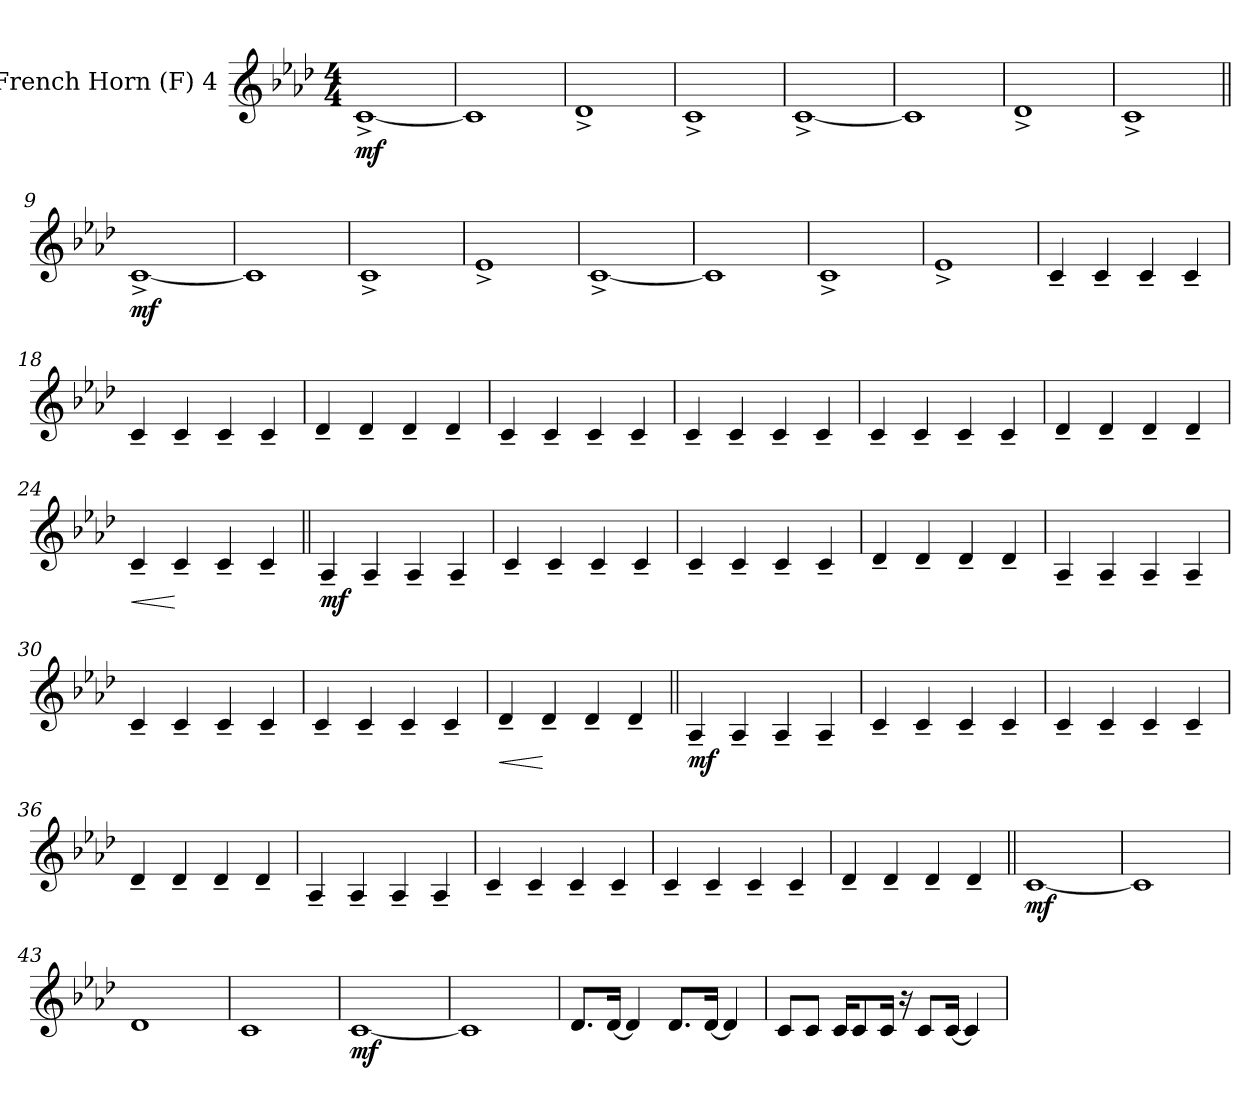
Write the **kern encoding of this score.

**kern	**dynam
*part1	*part1
*staff1	*staff1
*I"French Horn (F) 4	*
!!LO:PB:g=z
*clefG2	*
*ITrd4c7	*
*k[b-e-a-d-g-]	*
*b-:	*
*M4/4	*
*MM90	*
=1	=1
!	!LO:DY:b
[1F^</	mf
=2	=2
1F/]	.
=3	=3
1G-^</	.
=4	=4
1F^</	.
=5	=5
[1F^</	.
=6	=6
1F/]	.
=7	=7
1G-^</	.
=8	=8
1F^</	.
!!LO:LB:g=z
=9||	=9||
!	!LO:DY:b
[1F^</	mf
=10	=10
1F/]	.
=11	=11
1F^</	.
=12	=12
1A-^</	.
=13	=13
[1F^</	.
=14	=14
1F/]	.
=15	=15
1F^</	.
=16	=16
1A-^</	.
!!LO:LB:g=z
=17	=17
4F~</	.
4F~</	.
4F~</	.
4F~</	.
=18	=18
4F~</	.
4F~</	.
4F~</	.
4F~</	.
=19	=19
4G-~</	.
4G-~</	.
4G-~</	.
4G-~</	.
=20	=20
4F~</	.
4F~</	.
4F~</	.
4F~</	.
=21	=21
4F~</	.
4F~</	.
4F~</	.
4F~</	.
!!LO:LB:g=z
=22	=22
4F~</	.
4F~</	.
4F~</	.
4F~</	.
=23	=23
4G-~</	.
4G-~</	.
4G-~</	.
4G-~</	.
=24	=24
!	!LO:HP:b
4F~</	<
4F~</	[
4F~</	.
4F~</	.
=25||	=25||
!	!LO:DY:b
4D-~</	mf
4D-~</	.
4D-~</	.
4D-~</	.
=26	=26
4F~</	.
4F~</	.
4F~</	.
4F~</	.
!!LO:LB:g=z
=27	=27
4F~</	.
4F~</	.
4F~</	.
4F~</	.
=28	=28
4G-~</	.
4G-~</	.
4G-~</	.
4G-~</	.
=29	=29
4D-~</	.
4D-~</	.
4D-~</	.
4D-~</	.
=30	=30
4F~</	.
4F~</	.
4F~</	.
4F~</	.
=31	=31
4F~</	.
4F~</	.
4F~</	.
4F~</	.
!!LO:LB:g=z
=32	=32
!	!LO:HP:b
4G-~</	<
4G-~</	[
4G-~</	.
4G-~</	.
=33||	=33||
!	!LO:DY:b
4D-~</	mf
4D-~</	.
4D-~</	.
4D-~</	.
=34	=34
4F~</	.
4F~</	.
4F~</	.
4F~</	.
=35	=35
4F~</	.
4F~</	.
4F~</	.
4F~</	.
=36	=36
4G-~</	.
4G-~</	.
4G-~</	.
4G-~</	.
!!LO:LB:g=z
=37	=37
4D-~</	.
4D-~</	.
4D-~</	.
4D-~</	.
=38	=38
4F~</	.
4F~</	.
4F~</	.
4F~</	.
=39	=39
4F~</	.
4F~</	.
4F~</	.
4F~</	.
=40	=40
4G-~</	.
4G-~</	.
4G-~</	.
4G-~</	.
=41||	=41||
!	!LO:DY:b
[1F/	mf
=42	=42
1F/]	.
!!LO:LB:g=z
=43	=43
1G-/	.
=44	=44
1F/	.
=45	=45
!	!LO:DY:b
[1F/	mf
=46	=46
1F/]	.
=47	=47
8.G-/L	.
[16G-/Jk	.
4G-/]	.
8.G-/L	.
[16G-/Jk	.
4G-/]	.
=48	=48
8F/L	.
8F/J	.
16F/KL	.
8F/	.
16F/Jk	.
16r	.
8F/L	.
[16F/Jk	.
4F/]	.
=	=
*-	*-
